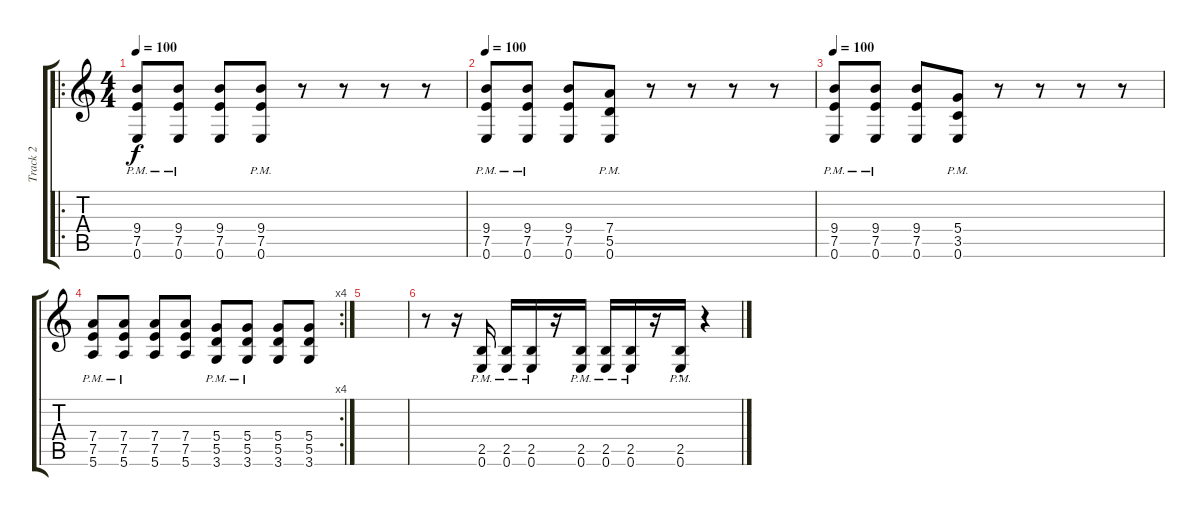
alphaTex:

\track ("Track 2" "Track 2") {instrument distortionguitar}
\staff {score tabs}
\tuning (E4 B3 G3 D3 A2 E2) {hide}
\ro
\ts (4 4)
\tempo 100
\clef g2
\ks c
(9.4{pm} 7.5{pm} 0.6{pm}).8{dy f} (9.4{pm} 7.5{pm} 0.6{pm}).8 (9.4 7.5 0.6).8 (9.4{pm} 7.5{pm} 0.6{pm}).8 r.8 r.8 r.8 r.8 |
\tempo 100
(9.4{pm} 7.5{pm} 0.6{pm}).8 (9.4{pm} 7.5{pm} 0.6{pm}).8 (9.4 7.5 0.6).8 (7.4{pm} 5.5{pm} 0.6{pm}).8 r.8 r.8 r.8 r.8 |
\tempo 100
(9.4{pm} 7.5{pm} 0.6{pm}).8 (9.4{pm} 7.5{pm} 0.6{pm}).8 (9.4 7.5 0.6).8 (5.4{pm} 3.5{pm} 0.6{pm}).8 r.8 r.8 r.8 r.8 |
\rc 4
(7.4{pm} 7.5{pm} 5.6{pm}).8 (7.4{pm} 7.5{pm} 5.6{pm}).8 (7.4 7.5 5.6).8 (7.4 7.5 5.6).8 (5.4{pm} 5.5{pm} 3.6{pm}).8 (5.4{pm} 5.5{pm} 3.6{pm}).8 (5.4 5.5 3.6).8 (5.4 5.5 3.6).8 |
|
r.8 r.16 (2.5{pm} 0.6{pm}).16 (2.5{pm} 0.6{pm}).16 (2.5{pm} 0.6{pm}).16 r.16 (2.5{pm} 0.6{pm}).16 (2.5{pm} 0.6{pm}).16 (2.5{pm} 0.6{pm}).16 r.16 (2.5{pm st} 0.6{pm st}).16 r.4
